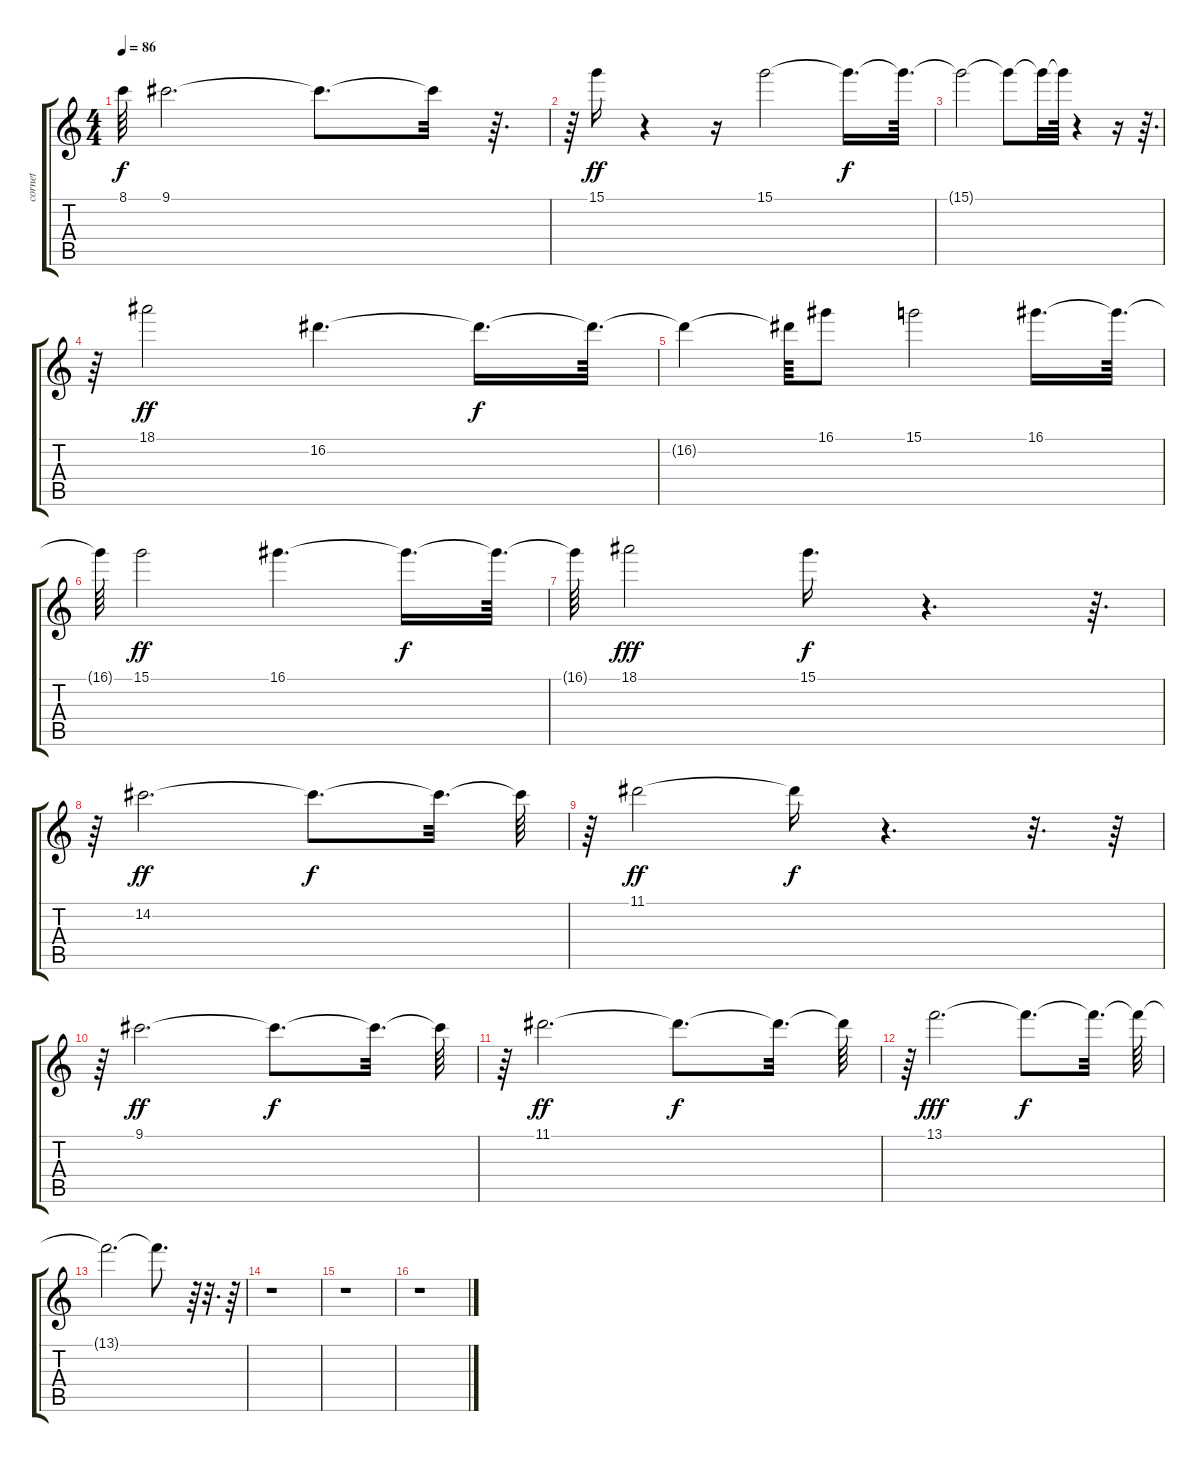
\track ("cornet" "cornet") {instrument distortionguitar}
\staff {score tabs}
\tuning (E4 B3 G3 D3 A2 E2) {hide}
\ts (4 4)
\tempo 86
\clef g2
\ks c
8.1{t}.64{dy f} 9.1.2{d} 9.1{t}.8{d} 9.1{t}.32 r.64{d} |
r.64 15.1.16{dy ff} r.4 r.16 15.1.2 15.1{t}.16{d dy f} 15.1{t}.64{d} |
15.1{t}.2 15.1{t}.8 15.1{t}.32 15.1{t}.64 r.4 r.16 r.64{d} |
r.64 18.1.2{dy ff} 16.2.4{d} 16.2{t}.16{d dy f} 16.2{t}.64{d} |
16.2{t}.4 16.2{t}.64 16.1.8 15.1.2 16.1.16{d} 16.1{t}.64{d} |
16.1{t}.64 15.1.2{dy ff} 16.1.4{d} 16.1{t}.16{d dy f} 16.1{t}.64{d} |
16.1{t}.64 18.1.2{dy fff} 15.1.16{d dy f} r.4{d} r.64{d} |
r.64 14.2.2{d dy ff} 14.2{t}.8{d dy f} 14.2{t}.32{d} 14.2{t}.64 |
r.64 11.1.2{dy ff} 11.1{t}.16{dy f} r.4{d} r.32{d} r.64 |
r.64 9.1.2{d dy ff} 9.1{t}.8{d dy f} 9.1{t}.32{d} 9.1{t}.64 |
r.64 11.1.2{d dy ff} 11.1{t}.8{d dy f} 11.1{t}.32{d} 11.1{t}.64 |
r.64 13.1.2{d dy fff} 13.1{t}.8{d dy f} 13.1{t}.32{d} 13.1{t}.64 |
13.1{t}.2{d} 13.1{t}.8{d} r.64 r.32{d} r.64 |
r.1 |
r.1 |
r.1
